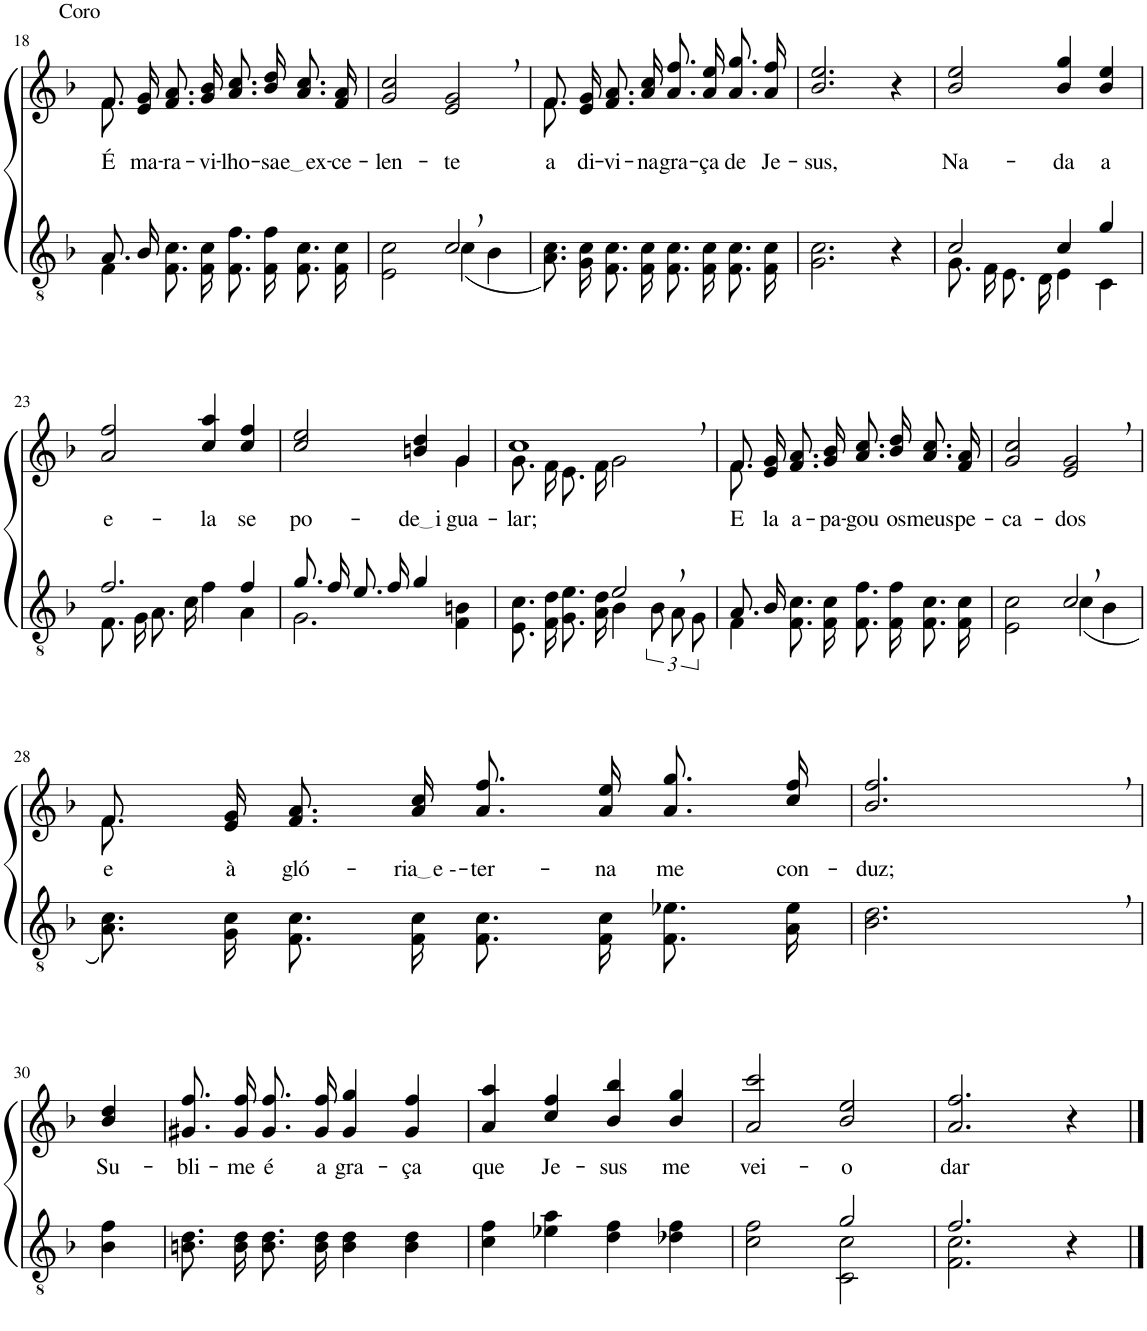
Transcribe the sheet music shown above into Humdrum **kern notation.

**kern	**kern	**text
*part2	*part1	*part1
*staff2	*staff1	*staff1
*I"Parte III e IV	*I"Parte I e II	*
!!LO:PB:g=z
*clefGv2	*clefG2	*
*Trd4c7	*Trd4c7	*
*k[b-]	*k[b-]	*
*M4/4	*M4/4	*
=18	=18	=18
*^	*^	*
!	!	!LO:TX:a:t=Coro	!	!
!	!	!	!	!LO:LY:b
8.A/L	4F\	8.f/L	8.f\	É
!	!	!	!	!LO:LY:b
16B-/Jk	.	16e/ 16g/Jk	2ryy	ma-
!	!	!	!	!LO:LY:b
4ryy	8.F/ 8.c/L	8.f/ 8.a/L	.	-ra-
!	!	!	!	!LO:LY:b
.	16F/ 16c/Jk	16g/ 16b-/Jk	.	-vi-
!	!	!	!	!LO:LY:b
2ryy	8.F\ 8.f\L	8.a\ 8.cc\L	.	-lho-
!	!	!	!	!LO:LY:b
.	16F\ 16f\Jk	16b-\ 16dd\Jk	4ryy	-sa
!	!	!	!	!LO:LY:b
.	8.F/ 8.c/L	8.a/ 8.cc/L	.	e ex
!	!	!	!	!LO:LY:b
.	16F/ 16c/Jk	16f/ 16a/Jk	16ryy	-ce-
=19	=19	=19	=19	=19
!	!	!	!	!LO:LY:b
*	*	*v	*v	*
2ryy	2E\ 2c\	2g/ 2cc/	-len-
!	!	!	!LO:LY:b
2c,/	(4c\	2e/, 2g/,	-te
.	4B-\	.	.
=20	=20	=20	=20
*	*	*^	*
!	!	!	!	!LO:LY:b
*v	*v	*	*	*
8.A\ 8.c\L)	8.f/L	8.f\	a
!	!	!	!LO:LY:b
16G\ 16c\Jk	16e/ 16g/Jk	2ryy	di-
!	!	!	!LO:LY:b
8.F/ 8.c/L	8.f/ 8.a/L	.	-vi-
!	!	!	!LO:LY:b
16F/ 16c/Jk	16a/ 16cc/Jk	.	-na
!	!	!	!LO:LY:b
8.F/ 8.c/L	8.a\ 8.ff\L	.	gra-
!	!	!	!LO:LY:b
16F/ 16c/Jk	16a\ 16ee\Jk	4ryy	-ça
!	!	!	!LO:LY:b
8.F/ 8.c/L	8.a\ 8.gg\L	.	de
!	!	!	!LO:LY:b
16F/ 16c/Jk	16a\ 16ff\Jk	16ryy	Je-
=21	=21	=21	=21
!	!	!	!LO:LY:b
*	*v	*v	*
2.G\ 2.c\	2.b-/ 2.ee/	-sus,
4r	4r	.
=22	=22	=22
*^	*	*
!	!	!	!LO:LY:b
2c/	8.G\L	2b-/ 2ee/	-Na-
.	16F\Jk	.	.
.	8.E\L	.	.
.	16D\Jk	.	.
!	!	!	!LO:LY:b
4c/	4E\	4b-/ 4gg/	-da
!	!	!	!LO:LY:b
4g/	4C\	4b-/ 4ee/	a
!!LO:LB:g=z
=23	=23	=23	=23
!	!	!	!LO:LY:b
2.f/	8.F\L	2a/ 2ff/	e-
.	16G\Jk	.	.
.	8.A\L	.	.
.	16c\Jk	.	.
!	!	!	!LO:LY:b
.	4f\	4cc/ 4aa/	-la
!	!	!	!LO:LY:b
4f/	4A\	4cc/ 4ff/	se
=24	=24	=24	=24
!	!	!	!LO:LY:b
*	*	*^	*
8.g/L	2.G\	2cc/ 2ee/	2.ryy	po-
16f/Jk	.	.	.	.
8.e/L	.	.	.	.
16f/Jk	.	.	.	.
!	!	!	!	!LO:LY:b
4g/	.	4bn/ 4dd/	.	de i
!	!	!	!	!LO:LY:b
4ryy	4F\ 4Bn\	4g/	4g\	-gua-
=25	=25	=25	=25	=25
!	!	!	!	!LO:LY:b
2ryy	8.E/ 8.c/L	1cc,	8.g\L	-lar;
.	16F/ 16d/Jk	.	16f\Jk	.
.	8.G\ 8.e\L	.	8.e\L	.
.	16A\ 16d\Jk	.	16f\Jk	.
2e,/	4B-\	.	2g\	.
.	12B-\L	.	.	.
.	12A\	.	.	.
.	12G\J	.	.	.
=26	=26	=26	=26	=26
!	!	!	!	!LO:LY:b
8.A/L	4F\	8.f/L	8.f\	E-
!	!	!	!	!LO:LY:b
16B-/Jk	.	16e/ 16g/Jk	2ryy	-la
!	!	!	!	!LO:LY:b
4ryy	8.F/ 8.c/L	8.f/ 8.a/L	.	a-
!	!	!	!	!LO:LY:b
.	16F/ 16c/Jk	16g/ 16b-/Jk	.	-pa-
!	!	!	!	!LO:LY:b
2ryy	8.F\ 8.f\L	8.a\ 8.cc\L	.	-gou
!	!	!	!	!LO:LY:b
.	16F\ 16f\Jk	16b-\ 16dd\Jk	4ryy	os
!	!	!	!	!LO:LY:b
.	8.F/ 8.c/L	8.a/ 8.cc/L	.	meus
!	!	!	!	!LO:LY:b
.	16F/ 16c/Jk	16f/ 16a/Jk	16ryy	pe-
=27	=27	=27	=27	=27
!	!	!	!	!LO:LY:b
*	*	*v	*v	*
2ryy	2E\ 2c\	2g/ 2cc/	-ca-
!	!	!	!LO:LY:b
2c,/	(4c\	2e/, 2g/,	-dos
.	4B-\	.	.
!!LO:LB:g=z
=28	=28	=28	=28
*	*	*^	*
!	!	!	!	!LO:LY:b
*v	*v	*	*	*
8.A\ 8.c\L)	8.f/L	8.f\	e
!	!	!	!LO:LY:b
16G\ 16c\Jk	16e/ 16g/Jk	2ryy	à
!	!	!	!LO:LY:b
8.F/ 8.c/L	8.f/ 8.a/L	.	gló-
!	!	!	!LO:LY:b
16F/ 16c/Jk	16a/ 16cc/Jk	.	ria e -
!	!	!	!LO:LY:b
8.F/ 8.c/L	8.a\ 8.ff\L	.	-ter-
!	!	!	!LO:LY:b
16F/ 16c/Jk	16a\ 16ee\Jk	4ryy	-na
!	!	!	!LO:LY:b
8.F\ 8.e-X\L	8.a\ 8.gg\L	.	me
!	!	!	!LO:LY:b
16A\ 16e-\Jk	16cc\ 16ff\Jk	16ryy	con-
=29	=29	=29	=29
!	!	!	!LO:LY:b
*	*v	*v	*
2.B-\, 2.d\,	2.b-/, 2.ff/,	-duz;
!!LO:LB:g=z
=30	=30	=30
!	!	!LO:LY:b
4B-\ 4f\	4b-/ 4dd/	Su-
=31	=31	=31
!	!	!LO:LY:b
8.Bn\ 8.d\L	8.g#X\ 8.ff\L	-bli-
!	!	!LO:LY:b
16B\ 16d\Jk	16g#\ 16ff\Jk	-me
!	!	!LO:LY:b
8.B\ 8.d\L	8.g#\ 8.ff\L	é
!	!	!LO:LY:b
16B\ 16d\Jk	16g#\ 16ff\Jk	a
!	!	!LO:LY:b
4B\ 4d\	4g#/ 4gg/	gra-
!	!	!LO:LY:b
4B\ 4d\	4g#/ 4ff/	-ça
=32	=32	=32
!	!	!LO:LY:b
4c\ 4f\	4a/ 4aa/	que
!	!	!LO:LY:b
4e-X\ 4a\	4cc/ 4ff/	Je-
!	!	!LO:LY:b
4d\ 4f\	4b-/ 4bb-/	-sus
!	!	!LO:LY:b
4d-X\ 4f\	4b-/ 4gg/	me
=33	=33	=33
*^	*	*
!	!	!	!LO:LY:b
2ryy	2c\ 2f\	2a/ 2ccc/	vei-
!	!	!	!LO:LY:b
2g/	2C\ 2c\	2b-/ 2ee/	-o
=34	=34	=34	=34
!	!	!	!LO:LY:b
2.f/	2.F\ 2.c\	2.a/ 2.ff/	dar
4r	4ryy	4r	.
*v	*v	*	*
==	==	==
*-	*-	*-
